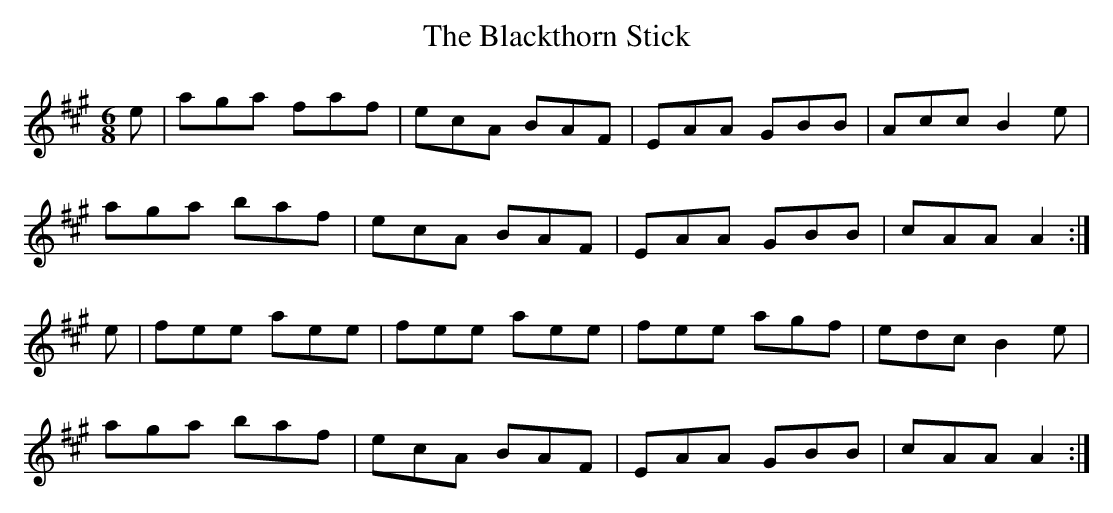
X:1
T:Blackthorn Stick, The
M:6/8
L:1/8
K:A
e|aga faf|ecA BAF|EAA GBB|Acc B2e|!
aga baf|ecA BAF|EAA GBB|cAA A2:|!
e|fee aee|fee aee|fee agf|edc B2e|!
aga baf|ecA BAF|EAA GBB|cAA A2:|!
